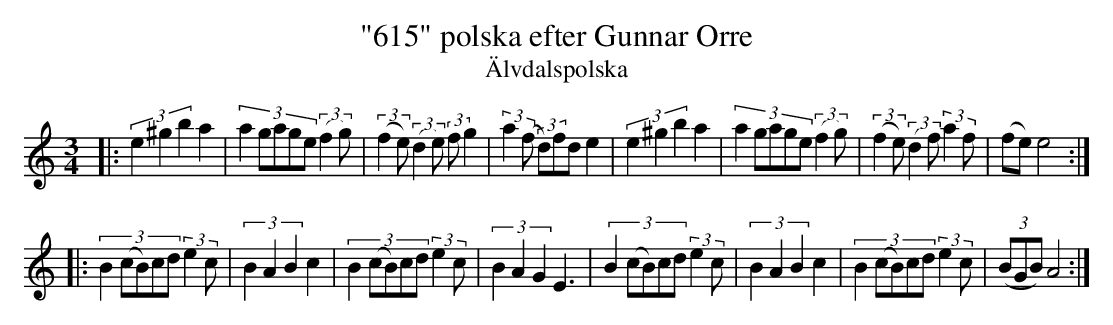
X:1
T:"615" polska efter Gunnar Orre
T: \"Alvdalspolska
M:3/4
L:1/8
K:Am
|:(3e2 ^g2 b2 a2 | (3:2:5a2gage ((3:2:2f2g) \
| ((3:2:2f2e) ((3:2:2d2e) (3:2:2fg2 | (3:2:2a2(f (3:2:2d)fd e2 \
| (3e2 ^g2 b2 a2 | (3:2:5a2gage ((3:2:2f2g) \
| ((3:2:2f2e) ((3:2:2d2f) (3:2:2a2f | (fe) e4 :|
|:(3:2:5B2(cB)cd (3:2:2e2c | (3B2 A2B2 c2 \
| (3:2:5B2(cB)cd (3:2:2e2c | (3B2 A2 G2 E3 \
| (3:2:5B2(cB)cd (3:2:2e2c | (3B2 A2B2 c2 \
| (3:2:5B2(cB)cd (3:2:2e2c | ((3BGB) A4 :|
